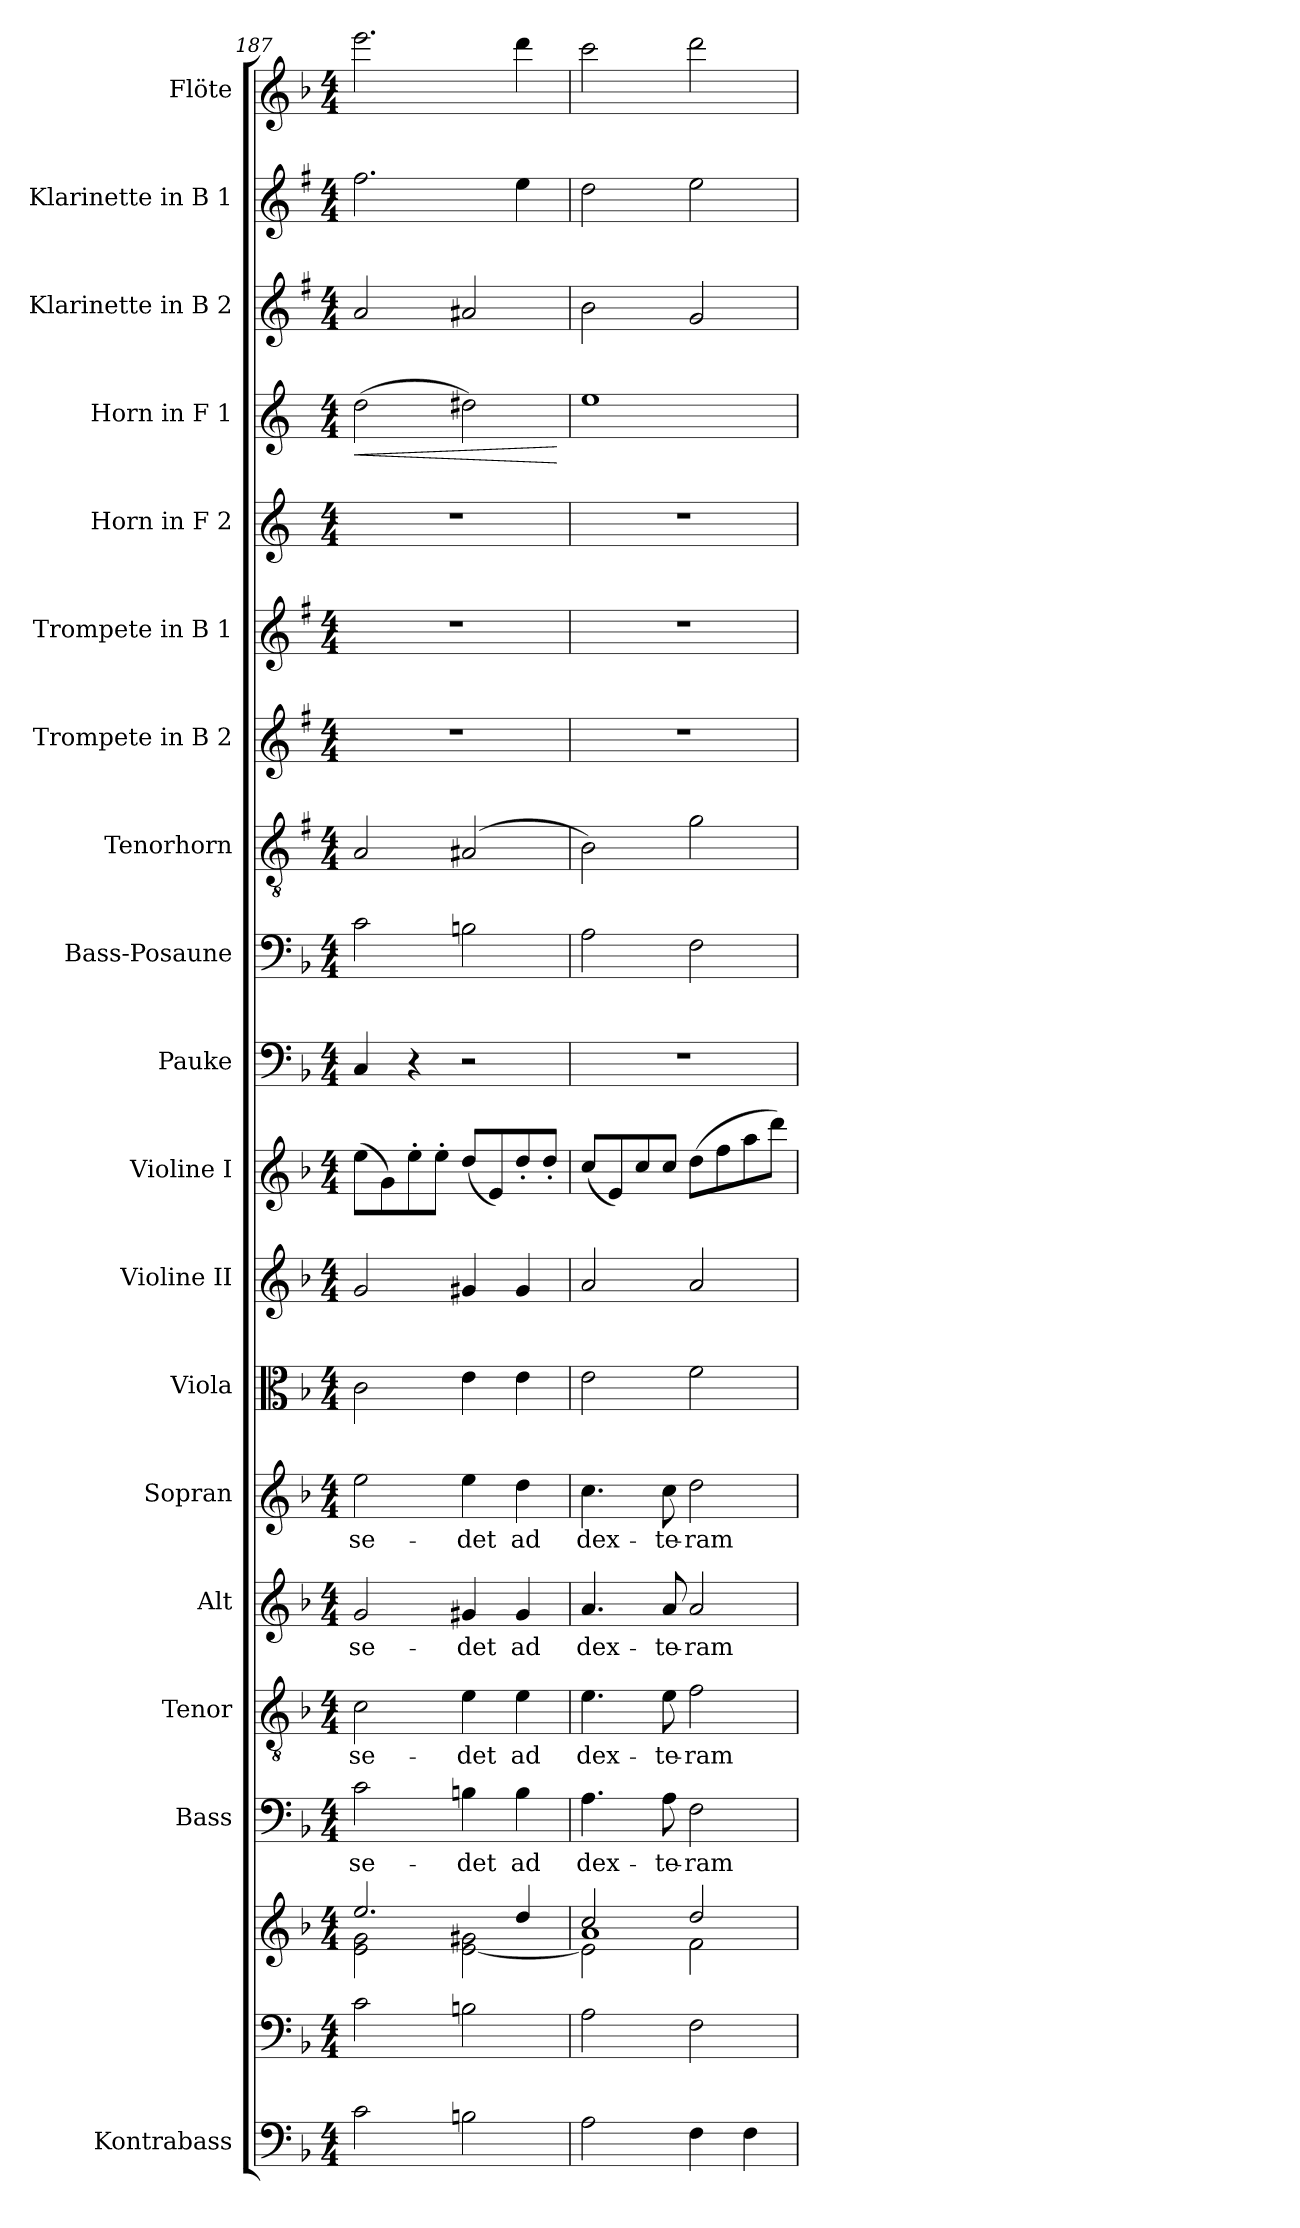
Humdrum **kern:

**kern	**kern	**kern	**kern	**text	**kern	**text	**kern	**text	**kern	**text	**kern	**kern	**kern	**kern	**kern	**kern	**kern	**kern	**kern	**kern	**dynam	**kern	**kern	**kern
*part19	*part18	*part18	*part17	*part17	*part16	*part16	*part15	*part15	*part14	*part14	*part13	*part12	*part11	*part10	*part9	*part8	*part7	*part6	*part5	*part4	*part4	*part3	*part2	*part1
*staff20	*staff19	*staff18	*staff17	*staff17	*staff16	*staff16	*staff15	*staff15	*staff14	*staff14	*staff13	*staff12	*staff11	*staff10	*staff9	*staff8	*staff7	*staff6	*staff5	*staff4	*staff4	*staff3	*staff2	*staff1
*I"Kontrabass	*	*	*I"Bass	*	*I"Tenor	*	*I"Alt	*	*I"Sopran	*	*I"Viola	*I"Violine II	*I"Violine I	*I"Pauke	*I"Bass-Posaune	*I"Tenorhorn	*I"Trompete in B 2	*I"Trompete in B 1	*I"Horn in F 2	*I"Horn in F 1	*	*I"Klarinette in B 2	*I"Klarinette in B 1	*I"Flöte
*I'Kb.	*	*	*I'B	*	*I'T	*	*I'A	*	*I'S	*	*I'Vla.	*I'Vl. II	*I'Vl. I	*I'Pk.	*I'B. Pos.	*I'T	*	*	*I'Hrn. 2	*I'Hrn. 1	*	*	*	*I'Fl.
*clefF4	*clefF4	*clefG2	*clefF4	*	*clefGv2	*	*clefG2	*	*clefG2	*	*clefC3	*clefG2	*clefG2	*clefF4	*clefF4	*clefGv2	*clefG2	*clefG2	*clefG2	*clefG2	*	*clefG2	*clefG2	*clefG2
*ITrd7c12	*	*	*	*	*	*	*	*	*	*	*	*	*	*	*	*ITrd1c2	*ITrd1c2	*ITrd1c2	*ITrd4c7	*ITrd4c7	*	*ITrd1c2	*ITrd1c2	*
*k[b-]	*k[b-]	*k[b-]	*k[b-]	*	*k[b-]	*	*k[b-]	*	*k[b-]	*	*k[b-]	*k[b-]	*k[b-]	*k[b-]	*k[b-]	*k[b-]	*k[b-]	*k[b-]	*k[b-]	*k[b-]	*	*k[b-]	*k[b-]	*k[b-]
*F:	*F:	*F:	*F:	*	*F:	*	*F:	*	*F:	*	*F:	*F:	*F:	*F:	*F:	*F:	*F:	*F:	*F:	*F:	*	*F:	*F:	*F:
*M4/4	*M4/4	*M4/4	*M4/4	*	*M4/4	*	*M4/4	*	*M4/4	*	*M4/4	*M4/4	*M4/4	*M4/4	*M4/4	*M4/4	*M4/4	*M4/4	*M4/4	*M4/4	*	*M4/4	*M4/4	*M4/4
=187	=187	=187	=187	=187	=187	=187	=187	=187	=187	=187	=187	=187	=187	=187	=187	=187	=187	=187	=187	=187	=187	=187	=187	=187
*	*	*^	*	*	*	*	*	*	*	*	*	*	*	*	*	*	*	*	*	*	*	*	*	*
!	!	!	!	!	!LO:LY:b	!	!LO:LY:b	!	!LO:LY:b	!	!LO:LY:b	!	!	!	!	!	!	!	!	!	!	!LO:HP:b	!	!	!
2C\	2c\	2.ee/	2e\ 2g\	2c\	se-	2c\	se-	2g/	se-	2ee\	se-	2c\	2g/	(>8ee\L	4C/	2c\	2G/	1r	1r	1r	(>2g\	<	2g/	2.ee\	2.eee\
.	.	.	.	.	.	.	.	.	.	.	.	.	.	8g\)	.	.	.	.	.	.	.	.	.	.	.
.	.	.	.	.	.	.	.	.	.	.	.	.	.	8ee'>\	4r	.	.	.	.	.	.	.	.	.	.
.	.	.	.	.	.	.	.	.	.	.	.	.	.	8ee'>\J	.	.	.	.	.	.	.	.	.	.	.
!	!	!	!	!	!LO:LY:b	!	!LO:LY:b	!	!LO:LY:b	!	!LO:LY:b	!	!	!	!	!	!	!	!	!	!	!	!	!	!
2BBn\	2Bn\	.	[<2e\ 2g#X\	4Bn\	-det	4e\	-det	4g#X/	-det	4ee\	-det	4e\	4g#X/	(<8dd/L	2r	2Bn\	(2G#X/	.	.	.	2g#X\)	.	2g#X/	.	.
.	.	.	.	.	.	.	.	.	.	.	.	.	.	8e/)	.	.	.	.	.	.	.	.	.	.	.
!	!	!	!	!	!LO:LY:b	!	!LO:LY:b	!	!LO:LY:b	!	!LO:LY:b	!	!	!	!	!	!	!	!	!	!	!	!	!	!
.	.	4dd/	.	4B\	ad	4e\	ad	4g#/	ad	4dd\	ad	4e\	4g#/	8dd'</	.	.	.	.	.	.	.	.	.	4dd\	4ddd\
.	.	.	.	.	.	.	.	.	.	.	.	.	.	8dd'</J	.	.	.	.	.	.	.	.	.	.	.
*	*	*v	*v	*	*	*	*	*	*	*	*	*	*	*	*	*	*	*	*	*	*	*	*	*	*
.	.	.	.	.	.	.	.	.	.	.	.	.	.	.	.	.	.	.	.	.	[	.	.	.
!!LO:PB:g=z
=188	=188	=188	=188	=188	=188	=188	=188	=188	=188	=188	=188	=188	=188	=188	=188	=188	=188	=188	=188	=188	=188	=188	=188	=188
*	*	*^	*	*	*	*	*	*	*	*	*	*	*	*	*	*	*	*	*	*	*	*	*	*
*	*	*	*^	*	*	*	*	*	*	*	*	*	*	*	*	*	*	*	*	*	*	*	*	*	*
!	!	!	!	!	!	!LO:LY:b	!	!LO:LY:b	!	!LO:LY:b	!	!LO:LY:b	!	!	!	!	!	!	!	!	!	!	!	!	!	!
2AA\	2A\	2cc/	2e\]	1a	4.A\	dex-	4.e\	dex-	4.a/	dex-	4.cc\	dex-	2e\	2a/	(<8cc/L	1r	2A\	2A\)	1r	1r	1r	1a	.	2a\	2cc\	2ccc\
.	.	.	.	.	.	.	.	.	.	.	.	.	.	.	8e/)	.	.	.	.	.	.	.	.	.	.	.
.	.	.	.	.	.	.	.	.	.	.	.	.	.	.	8cc/	.	.	.	.	.	.	.	.	.	.	.
!	!	!	!	!	!	!LO:LY:b	!	!LO:LY:b	!	!LO:LY:b	!	!LO:LY:b	!	!	!	!	!	!	!	!	!	!	!	!	!	!
.	.	.	.	.	8A\	-te-	8e\	-te-	8a/	-te-	8cc\	-te-	.	.	8cc/J	.	.	.	.	.	.	.	.	.	.	.
!	!	!	!	!	!	!LO:LY:b	!	!LO:LY:b	!	!LO:LY:b	!	!LO:LY:b	!	!	!	!	!	!	!	!	!	!	!	!	!	!
4FF\	2F\	2dd/	2f\	.	2F\	-ram	2f\	-ram	2a/	-ram	2dd\	-ram	2f\	2a/	(>8dd\L	.	2F\	2f\	.	.	.	.	.	2f/	2dd\	2ddd\
.	.	.	.	.	.	.	.	.	.	.	.	.	.	.	8ff\	.	.	.	.	.	.	.	.	.	.	.
4FF\	.	.	.	.	.	.	.	.	.	.	.	.	.	.	8aa\	.	.	.	.	.	.	.	.	.	.	.
.	.	.	.	.	.	.	.	.	.	.	.	.	.	.	8ddd\J)	.	.	.	.	.	.	.	.	.	.	.
*	*	*v	*v	*v	*	*	*	*	*	*	*	*	*	*	*	*	*	*	*	*	*	*	*	*	*	*
=	=	=	=	=	=	=	=	=	=	=	=	=	=	=	=	=	=	=	=	=	=	=	=	=
*-	*-	*-	*-	*-	*-	*-	*-	*-	*-	*-	*-	*-	*-	*-	*-	*-	*-	*-	*-	*-	*-	*-	*-	*-
